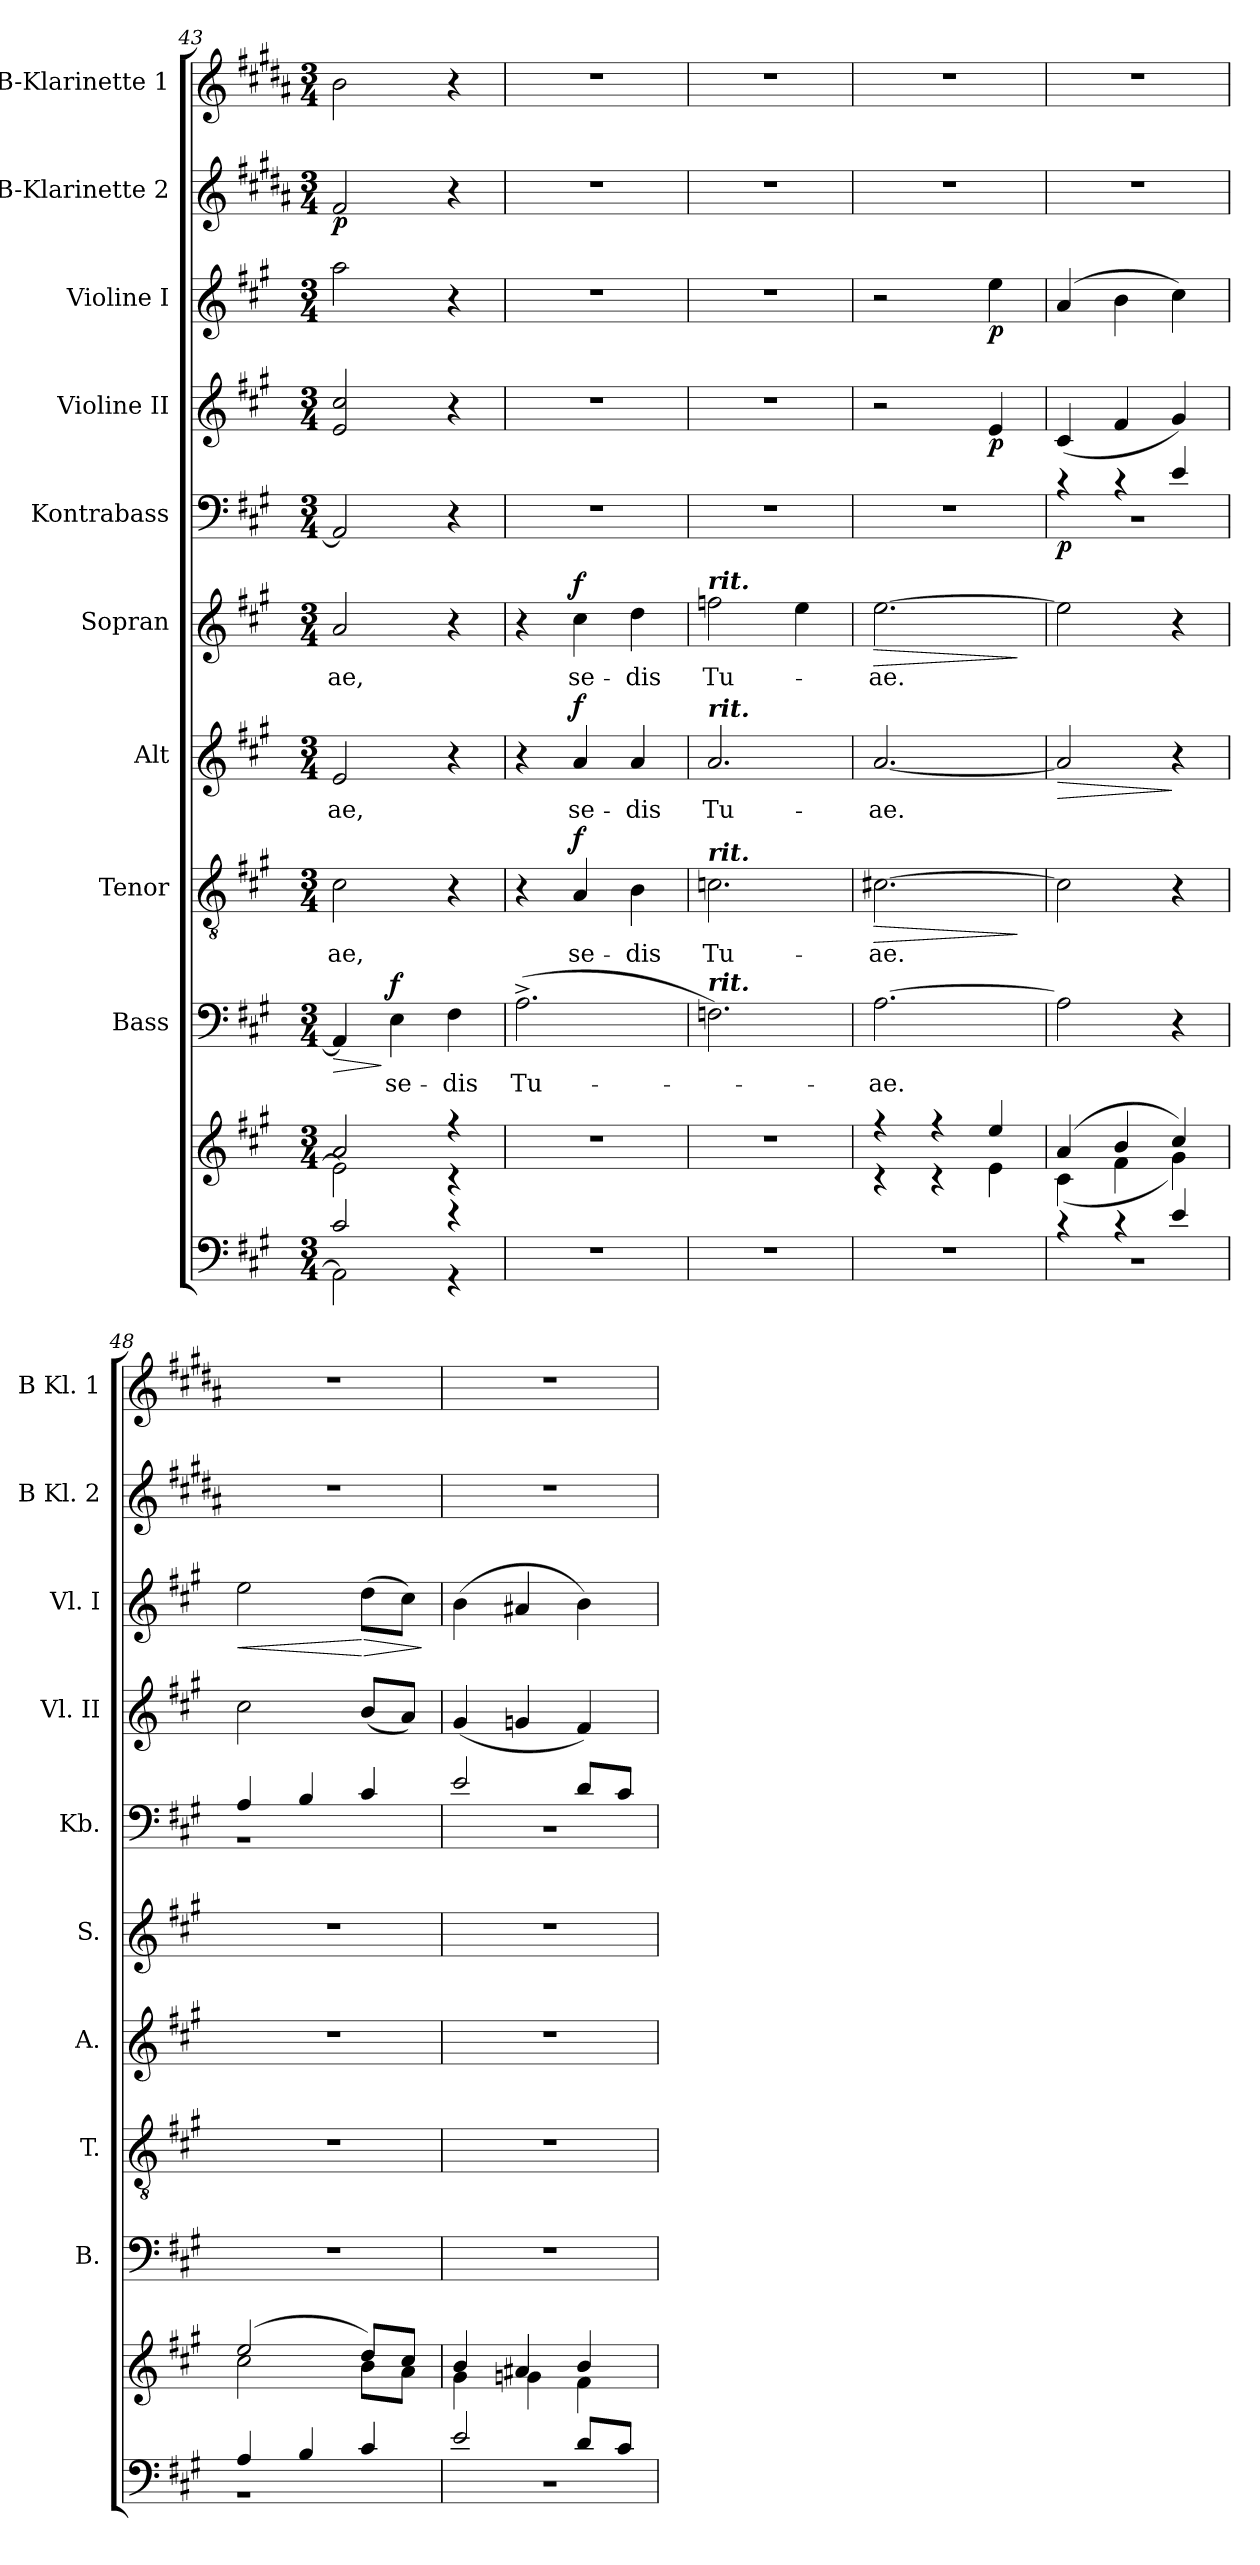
**kern	**kern	**kern	**text	**dynam	**kern	**text	**dynam	**kern	**text	**dynam	**kern	**text	**dynam	**kern	**dynam	**kern	**dynam	**kern	**dynam	**kern	**dynam	**kern
*part10	*part10	*part9	*part9	*part9	*part8	*part8	*part8	*part7	*part7	*part7	*part6	*part6	*part6	*part5	*part5	*part4	*part4	*part3	*part3	*part2	*part2	*part1
*staff11	*staff10	*staff9	*staff9	*staff9	*staff8	*staff8	*staff8	*staff7	*staff7	*staff7	*staff6	*staff6	*staff6	*staff5	*staff5	*staff4	*staff4	*staff3	*staff3	*staff2	*staff2	*staff1
*	*	*I"Bass	*	*	*I"Tenor	*	*	*I"Alt	*	*	*I"Sopran	*	*	*I"Kontrabass	*	*I"Violine II	*	*I"Violine I	*	*I"B-Klarinette 2	*	*I"B-Klarinette 1
*	*	*I'B.	*	*	*I'T.	*	*	*I'A.	*	*	*I'S.	*	*	*I'Kb.	*	*I'Vl. II	*	*I'Vl. I	*	*I'B Kl. 2	*	*I'B Kl. 1
*clefF4	*clefG2	*clefF4	*	*	*clefGv2	*	*	*clefG2	*	*	*clefG2	*	*	*clefF4	*	*clefG2	*	*clefG2	*	*clefG2	*	*clefG2
*	*	*	*	*	*	*	*	*	*	*	*	*	*	*ITrd7c12	*	*	*	*	*	*ITrd1c2	*	*ITrd1c2
*k[f#c#g#]	*k[f#c#g#]	*k[f#c#g#]	*	*	*k[f#c#g#]	*	*	*k[f#c#g#]	*	*	*k[f#c#g#]	*	*	*k[f#c#g#]	*	*k[f#c#g#]	*	*k[f#c#g#]	*	*k[f#c#g#]	*	*k[f#c#g#]
*A:	*A:	*A:	*	*	*A:	*	*	*A:	*	*	*A:	*	*	*A:	*	*A:	*	*A:	*	*A:	*	*A:
*M3/4	*M3/4	*M3/4	*	*	*M3/4	*	*	*M3/4	*	*	*M3/4	*	*	*M3/4	*	*M3/4	*	*M3/4	*	*M3/4	*	*M3/4
=43	=43	=43	=43	=43	=43	=43	=43	=43	=43	=43	=43	=43	=43	=43	=43	=43	=43	=43	=43	=43	=43	=43
*^	*^	*	*	*	*	*	*	*	*	*	*	*	*	*	*	*	*	*	*	*	*	*
!	!	!	!	!	!	!LO:HP:b	!	!LO:LY:b	!	!	!LO:LY:b	!	!	!LO:LY:b	!	!	!	!	!	!	!	!	!LO:DY:b	!
2c#/	2AA\]	2a/	2e\]	4AA/]	.	>	2c#\	-ae,	.	2e/	-ae,	.	2a/	-ae,	.	2AAA/]	.	2e/ 2cc#/	.	2aa\	.	2e/	p	2a\
!	!	!	!	!	!LO:LY:b	!LO:DY:n=1:a	!	!	!	!	!	!	!	!	!	!	!	!	!	!	!	!	!	!
.	.	.	.	4E\	se-	] f	.	.	.	.	.	.	.	.	.	.	.	.	.	.	.	.	.	.
!	!	!	!	!	!LO:LY:b	!	!	!	!	!	!	!	!	!	!	!	!	!	!	!	!	!	!	!
4r	4r	4r	4r	4F#\	-dis	.	4r	.	.	4r	.	.	4r	.	.	4r	.	4r	.	4r	.	4r	.	4r
=44	=44	=44	=44	=44	=44	=44	=44	=44	=44	=44	=44	=44	=44	=44	=44	=44	=44	=44	=44	=44	=44	=44	=44	=44
!	!	!	!	!	!LO:LY:b	!	!	!	!	!	!	!	!	!	!	!	!	!	!	!	!	!	!	!
*v	*v	*	*	*	*	*	*	*	*	*	*	*	*	*	*	*	*	*	*	*	*	*	*	*
*	*v	*v	*	*	*	*	*	*	*	*	*	*	*	*	*	*	*	*	*	*	*	*	*
2.r	2.r	(>2.A^>\	Tu-	.	4r	.	.	4r	.	.	4r	.	.	2.r	.	2.r	.	2.r	.	2.r	.	2.r
!	!	!	!	!	!	!LO:LY:b	!LO:DY:a	!	!LO:LY:b	!LO:DY:a	!	!LO:LY:b	!LO:DY:a	!	!	!	!	!	!	!	!	!
.	.	.	.	.	4A/	se-	f	4a/	se-	f	4cc#\	se-	f	.	.	.	.	.	.	.	.	.
!	!	!	!	!	!	!LO:LY:b	!	!	!LO:LY:b	!	!	!LO:LY:b	!	!	!	!	!	!	!	!	!	!
.	.	.	.	.	4B\	-dis	.	4a/	-dis	.	4dd\	-dis	.	.	.	.	.	.	.	.	.	.
!!LO:PB:g=z
=45	=45	=45	=45	=45	=45	=45	=45	=45	=45	=45	=45	=45	=45	=45	=45	=45	=45	=45	=45	=45	=45	=45
!	!	!	!	!	!	!	!	!	!	!	!LO:TX:a:Bi:t=rit.	!	!	!	!	!	!	!	!	!	!	!
!	!	!	!	!	!	!	!	!LO:TX:a:Bi:t=rit.	!	!	!	!	!	!	!	!	!	!	!	!	!	!
!	!	!	!	!	!LO:TX:a:Bi:t=rit.	!	!	!	!	!	!	!	!	!	!	!	!	!	!	!	!	!
!	!	!LO:TX:a:Bi:t=rit.	!	!	!	!	!	!	!	!	!	!	!	!	!	!	!	!	!	!	!	!
!	!	!	!	!	!	!LO:LY:b	!	!	!LO:LY:b	!	!	!LO:LY:b	!	!	!	!	!	!	!	!	!	!
2.r	2.r	2.Fn\)	.	.	2.cn\	Tu-	.	2.a/	Tu-	.	2ffn\	Tu-	.	2.r	.	2.r	.	2.r	.	2.r	.	2.r
.	.	.	.	.	.	.	.	.	.	.	4ee\	.	.	.	.	.	.	.	.	.	.	.
=46	=46	=46	=46	=46	=46	=46	=46	=46	=46	=46	=46	=46	=46	=46	=46	=46	=46	=46	=46	=46	=46	=46
*	*^	*	*	*	*	*	*	*	*	*	*	*	*	*	*	*	*	*	*	*	*	*
!	!	!	!	!LO:LY:b	!	!	!LO:LY:b	!LO:HP:b	!	!LO:LY:b	!	!	!LO:LY:b	!LO:HP:b	!	!	!	!	!	!	!	!	!
2.r	4r	4r	[2.A\	-ae.	.	[2.c#X\	-ae.	>	[2.a/	-ae.	.	[2.ee\	-ae.	>	2.r	.	2r	.	2r	.	2.r	.	2.r
.	4r	4r	.	.	.	.	.	.	.	.	.	.	.	.	.	.	.	.	.	.	.	.	.
!	!	!	!	!	!	!	!	!	!	!	!	!	!	!	!	!	!	!LO:DY:b	!	!LO:DY:b	!	!	!
.	4ee/	4e\	.	.	.	.	.	.	.	.	.	.	.	.	.	.	4e/	p	4ee\	p	.	.	.
*	*v	*v	*	*	*	*	*	*	*	*	*	*	*	*	*	*	*	*	*	*	*	*	*
.	.	.	.	.	.	.	]	.	.	.	.	.	]	.	.	.	.	.	.	.	.	.
=47	=47	=47	=47	=47	=47	=47	=47	=47	=47	=47	=47	=47	=47	=47	=47	=47	=47	=47	=47	=47	=47	=47
*^	*	*	*	*	*	*	*	*	*	*	*	*	*	*^	*	*	*	*	*	*	*	*
!	!LO:N:vis=1	!	!	!	!	!	!	!	!	!	!LO:HP:b	!	!	!	!	!LO:N:vis=1	!LO:DY:b	!	!	!	!	!	!	!
*	*	*^	*	*	*	*	*	*	*	*	*	*	*	*	*	*	*	*	*	*	*	*	*	*
4rc	2.r	(4a/	(<4c#\	2A\]	.	.	2c#\]	.	.	2a/]	.	>	2ee\]	.	.	4rc	2.r	p	(<4c#/	.	(4a/	.	2.r	.	2.r
4rc	.	4b/	4f#\	.	.	.	.	.	.	.	.	.	.	.	.	4rc	.	.	4f#/	.	4b\	.	.	.	.
4e/	.	4cc#/)	4g#\)	4r	.	.	4r	.	.	4r	.	]	4r	.	.	4E/	.	.	4g#/)	.	4cc#\)	.	.	.	.
=48	=48	=48	=48	=48	=48	=48	=48	=48	=48	=48	=48	=48	=48	=48	=48	=48	=48	=48	=48	=48	=48	=48	=48	=48	=48
!	!LO:N:vis=1	!	!	!	!	!	!	!	!	!	!	!	!	!	!	!	!LO:N:vis=1	!	!	!	!	!LO:HP:b	!	!	!
4A/	2.r	(2ee/	2cc#\	2.r	.	.	2.r	.	.	2.r	.	.	2.r	.	.	4AA/	2.r	.	2cc#\	.	2ee\	<	2.r	.	2.r
4B/	.	.	.	.	.	.	.	.	.	.	.	.	.	.	.	4BB/	.	.	.	.	.	.	.	.	.
!	!	!	!	!	!	!	!	!	!	!	!	!	!	!	!	!	!	!	!	!	!	!LO:HP:n=1:b	!	!	!
4c#/	.	8dd/L)	8b\L	.	.	.	.	.	.	.	.	.	.	.	.	4C#/	.	.	(<8b/L	.	(>8dd\L	[ >	.	.	.
.	.	8cc#/J	8a\J	.	.	.	.	.	.	.	.	.	.	.	.	.	.	.	8a/J)	.	8cc#\J)	.	.	.	.
*v	*v	*	*	*	*	*	*	*	*	*	*	*	*	*	*	*v	*v	*	*	*	*	*	*	*	*
*	*v	*v	*	*	*	*	*	*	*	*	*	*	*	*	*	*	*	*	*	*	*	*	*
.	.	.	.	.	.	.	.	.	.	.	.	.	.	.	.	.	.	.	]	.	.	.
=49	=49	=49	=49	=49	=49	=49	=49	=49	=49	=49	=49	=49	=49	=49	=49	=49	=49	=49	=49	=49	=49	=49
*^	*	*	*	*	*	*	*	*	*	*	*	*	*	*^	*	*	*	*	*	*	*	*
!	!LO:N:vis=1	!	!	!	!	!	!	!	!	!	!	!	!	!	!	!LO:N:vis=1	!	!	!	!	!	!	!	!
*	*	*^	*	*	*	*	*	*	*	*	*	*	*	*	*	*	*	*	*	*	*	*	*	*
2e/	2.r	4b/	4g#\	2.r	.	.	2.r	.	.	2.r	.	.	2.r	.	.	2E/	2.r	.	(<4g#/	.	(>4b\	.	2.r	.	2.r
.	.	4a#X/	4gn\	.	.	.	.	.	.	.	.	.	.	.	.	.	.	.	4gn/	.	4a#X/	.	.	.	.
8d/L	.	4b/	4f#\	.	.	.	.	.	.	.	.	.	.	.	.	8D/L	.	.	4f#/)	.	4b\)	.	.	.	.
8c#/J	.	.	.	.	.	.	.	.	.	.	.	.	.	.	.	8C#/J	.	.	.	.	.	.	.	.	.
*v	*v	*	*	*	*	*	*	*	*	*	*	*	*	*	*	*v	*v	*	*	*	*	*	*	*	*
*	*v	*v	*	*	*	*	*	*	*	*	*	*	*	*	*	*	*	*	*	*	*	*	*
=	=	=	=	=	=	=	=	=	=	=	=	=	=	=	=	=	=	=	=	=	=	=
*-	*-	*-	*-	*-	*-	*-	*-	*-	*-	*-	*-	*-	*-	*-	*-	*-	*-	*-	*-	*-	*-	*-
